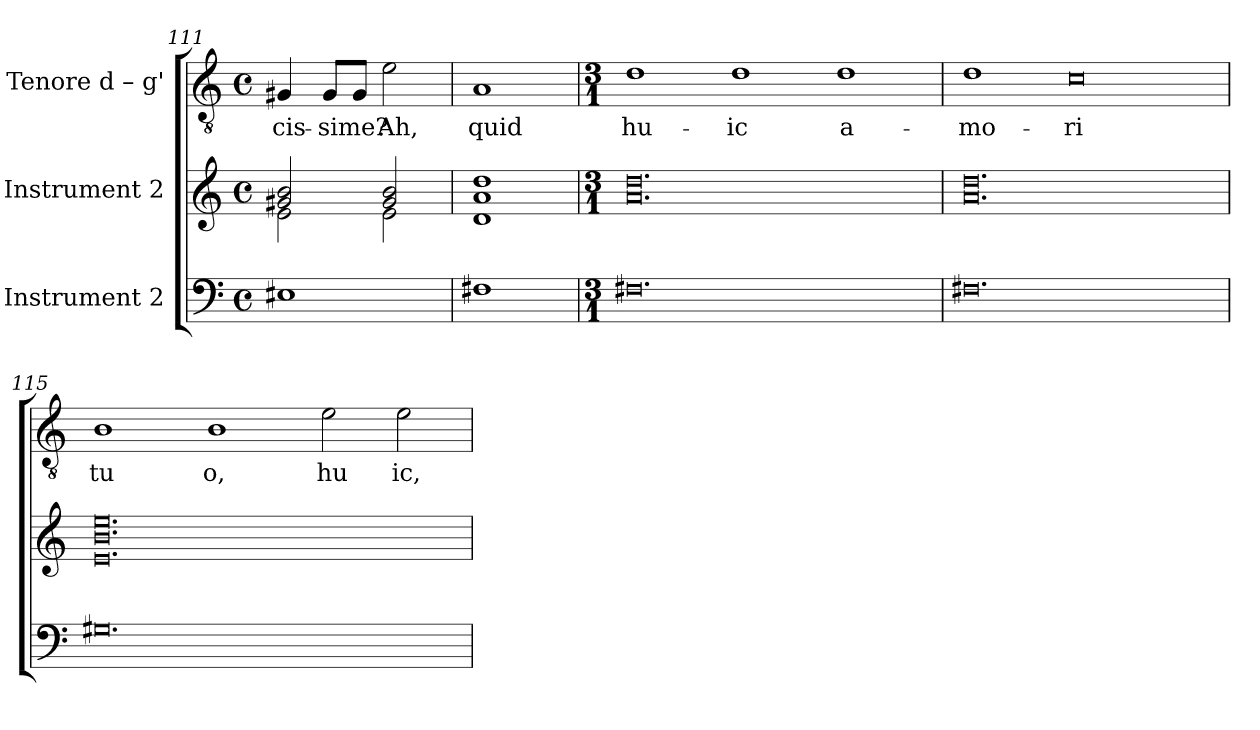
**kern	**kern	**kern	**text
*part3	*part2	*part1	*part1
*staff3	*staff2	*staff1	*staff1
*I"Instrument 2	*I"Instrument 2	*I"Tenore  d – g'	*
*clefF4	*clefG2	*clefGv2	*
*k[]	*k[]	*k[]	*
*C:	*C:	*C:	*
*M4/4	*M4/4	*M4/4	*
*met(c)	*met(c)	*met(c)	*
=111	=111	=111	=111
*	*^	*	*
!	!	!	!	!LO:LY:b:cj
1E#	2g#X/ 2b/	2e\	4G#X/	-cis-
!	!	!	!	!LO:LY:b:cj
.	.	.	8G#/L	-sime?
!	!	!	!	!LO:LY:b:cj
.	.	.	8G#/J	.
!	!	!	!	!LO:LY:b:cj
.	2g#/ 2b/	2e\	2e\	Ah,
=112	=112	=112	=112	=112
!	!	!	!	!LO:LY:b:cj
*	*v	*v	*	*
1F#X	1dd 1d 1a	1A	quid
=113	=113	=113	=113
*M3/1	*M3/1	*M3/1	*
!	!	!	!LO:LY:b:cj
0.F#X	0.dd 0.a	1d	hu-
!	!	!	!LO:LY:b:cj
.	.	1d	-ic
!	!	!	!LO:LY:b:cj
.	.	1d	a-
=114	=114	=114	=114
!	!	!	!LO:LY:b:cj
0.F#X	0.a 0.dd	1d	-mo-
!	!	!	!LO:LY:b:cj
.	.	0c	-ri
!!LO:LB:g=z
=115	=115	=115	=115
!	!	!	!LO:LY:b:cj
0.G#X	0.b 0.e 0.ee	1B	tu
!	!	!	!LO:LY:b:cj
.	.	1B	o,
!	!	!	!LO:LY:b:cj
.	.	2e\	hu
!	!	!	!LO:LY:b:cj
.	.	2e\	ic,
=	=	=	=
*-	*-	*-	*-
